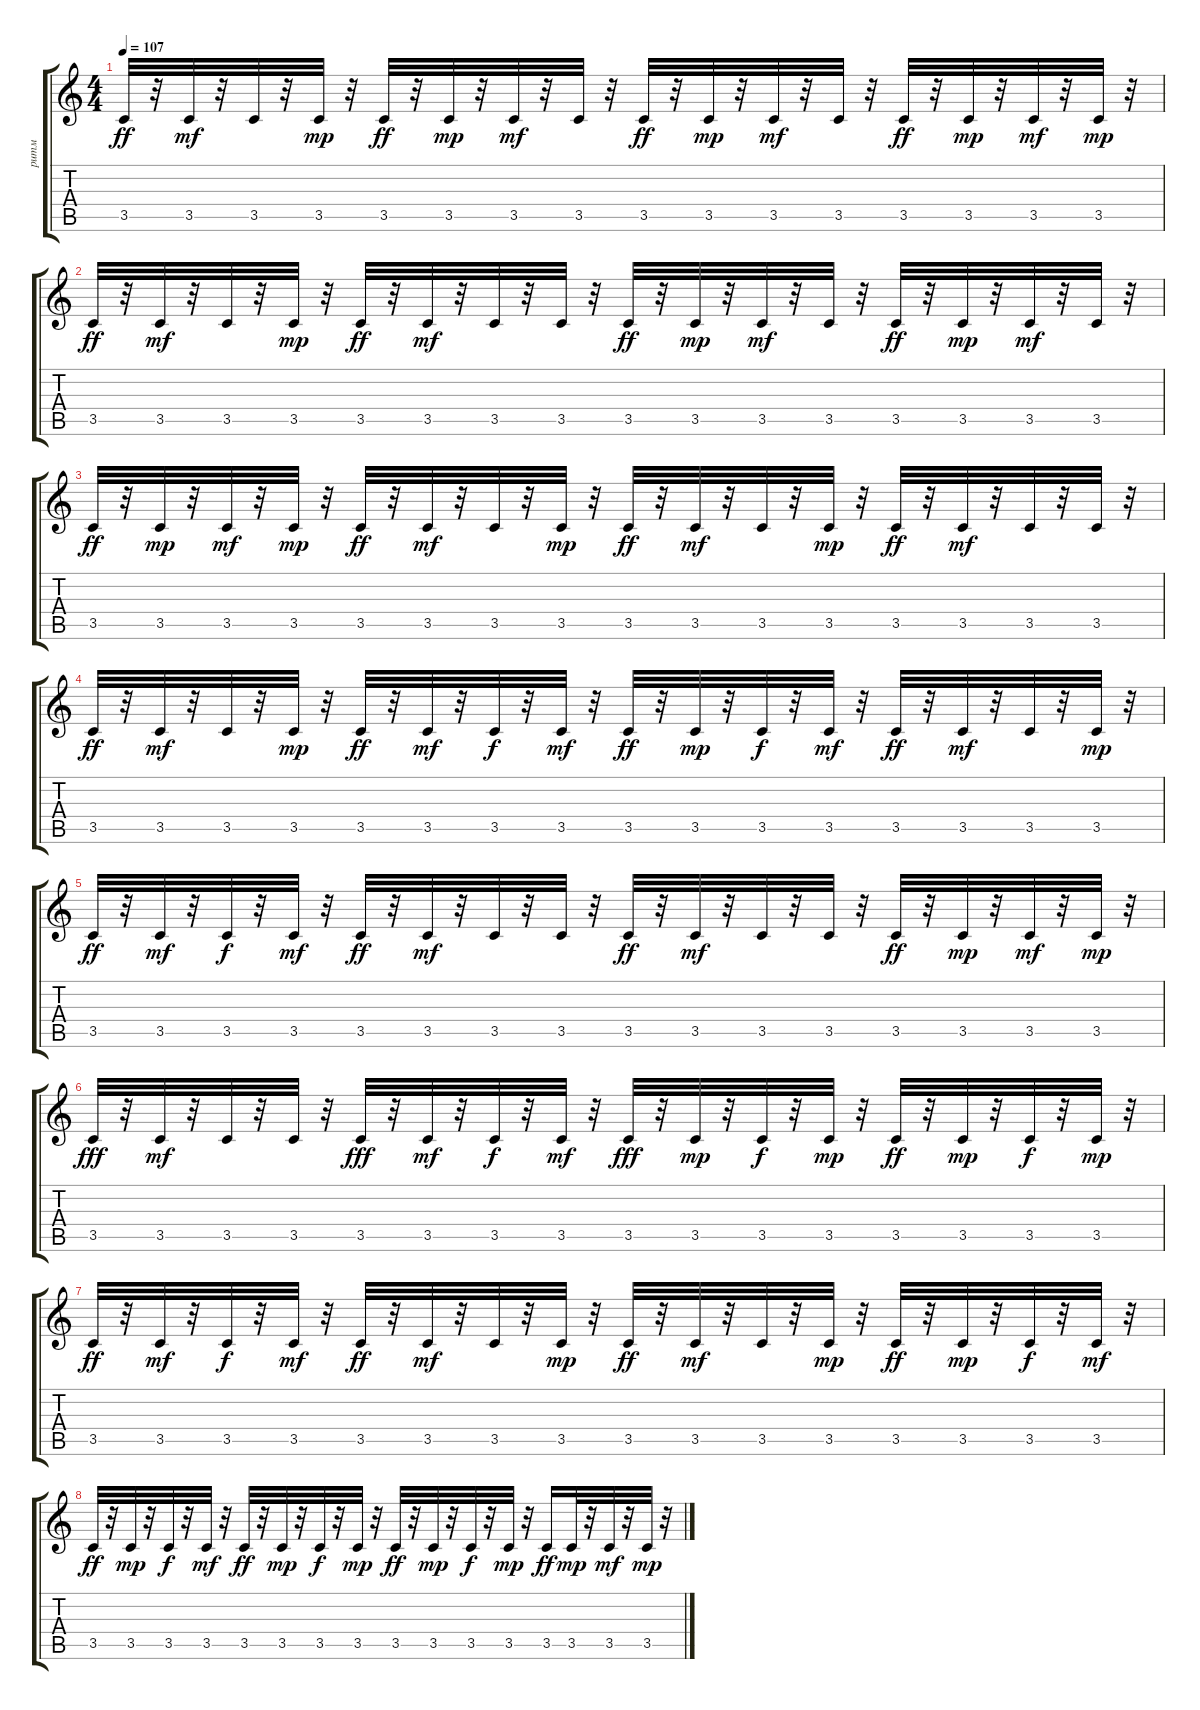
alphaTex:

\track ("ритм" "ритм") {instrument electricguitarclean}
\staff {score tabs}
\tuning (E4 B3 G3 D3 A2 E2) {hide}
\ts (4 4)
\tempo 107
\clef g2
\ks c
3.5.32{dy ff} r.32 3.5.32{dy mf} r.32 3.5.32 r.32 3.5.32{dy mp} r.32 3.5.32{dy ff} r.32 3.5.32{dy mp} r.32 3.5.32{dy mf} r.32 3.5.32 r.32 3.5.32{dy ff} r.32 3.5.32{dy mp} r.32 3.5.32{dy mf} r.32 3.5.32 r.32 3.5.32{dy ff} r.32 3.5.32{dy mp} r.32 3.5.32{dy mf} r.32 3.5.32{dy mp} r.32 |
3.5.32{dy ff} r.32 3.5.32{dy mf} r.32 3.5.32 r.32 3.5.32{dy mp} r.32 3.5.32{dy ff} r.32 3.5.32{dy mf} r.32 3.5.32 r.32 3.5.32 r.32 3.5.32{dy ff} r.32 3.5.32{dy mp} r.32 3.5.32{dy mf} r.32 3.5.32 r.32 3.5.32{dy ff} r.32 3.5.32{dy mp} r.32 3.5.32{dy mf} r.32 3.5.32 r.32 |
3.5.32{dy ff} r.32 3.5.32{dy mp} r.32 3.5.32{dy mf} r.32 3.5.32{dy mp} r.32 3.5.32{dy ff} r.32 3.5.32{dy mf} r.32 3.5.32 r.32 3.5.32{dy mp} r.32 3.5.32{dy ff} r.32 3.5.32{dy mf} r.32 3.5.32 r.32 3.5.32{dy mp} r.32 3.5.32{dy ff} r.32 3.5.32{dy mf} r.32 3.5.32 r.32 3.5.32 r.32 |
3.5.32{dy ff} r.32 3.5.32{dy mf} r.32 3.5.32 r.32 3.5.32{dy mp} r.32 3.5.32{dy ff} r.32 3.5.32{dy mf} r.32 3.5.32{dy f} r.32 3.5.32{dy mf} r.32 3.5.32{dy ff} r.32 3.5.32{dy mp} r.32 3.5.32{dy f} r.32 3.5.32{dy mf} r.32 3.5.32{dy ff} r.32 3.5.32{dy mf} r.32 3.5.32 r.32 3.5.32{dy mp} r.32 |
3.5.32{dy ff} r.32 3.5.32{dy mf} r.32 3.5.32{dy f} r.32 3.5.32{dy mf} r.32 3.5.32{dy ff} r.32 3.5.32{dy mf} r.32 3.5.32 r.32 3.5.32 r.32 3.5.32{dy ff} r.32 3.5.32{dy mf} r.32 3.5.32 r.32 3.5.32 r.32 3.5.32{dy ff} r.32 3.5.32{dy mp} r.32 3.5.32{dy mf} r.32 3.5.32{dy mp} r.32 |
3.5.32{dy fff} r.32 3.5.32{dy mf} r.32 3.5.32 r.32 3.5.32 r.32 3.5.32{dy fff} r.32 3.5.32{dy mf} r.32 3.5.32{dy f} r.32 3.5.32{dy mf} r.32 3.5.32{dy fff} r.32 3.5.32{dy mp} r.32 3.5.32{dy f} r.32 3.5.32{dy mp} r.32 3.5.32{dy ff} r.32 3.5.32{dy mp} r.32 3.5.32{dy f} r.32 3.5.32{dy mp} r.32 |
3.5.32{dy ff} r.32 3.5.32{dy mf} r.32 3.5.32{dy f} r.32 3.5.32{dy mf} r.32 3.5.32{dy ff} r.32 3.5.32{dy mf} r.32 3.5.32 r.32 3.5.32{dy mp} r.32 3.5.32{dy ff} r.32 3.5.32{dy mf} r.32 3.5.32 r.32 3.5.32{dy mp} r.32 3.5.32{dy ff} r.32 3.5.32{dy mp} r.32 3.5.32{dy f} r.32 3.5.32{dy mf} r.32 |
3.5.32{dy ff} r.32 3.5.32{dy mp} r.32 3.5.32{dy f} r.32 3.5.32{dy mf} r.32 3.5.32{dy ff} r.32 3.5.32{dy mp} r.32 3.5.32{dy f} r.32 3.5.32{dy mp} r.32 3.5.32{dy ff} r.32 3.5.32{dy mp} r.32 3.5.32{dy f} r.32 3.5.32{dy mp} r.32 3.5.16{dy ff} 3.5.32{dy mp} r.32 3.5.32{dy mf} r.32 3.5.32{dy mp} r.32
